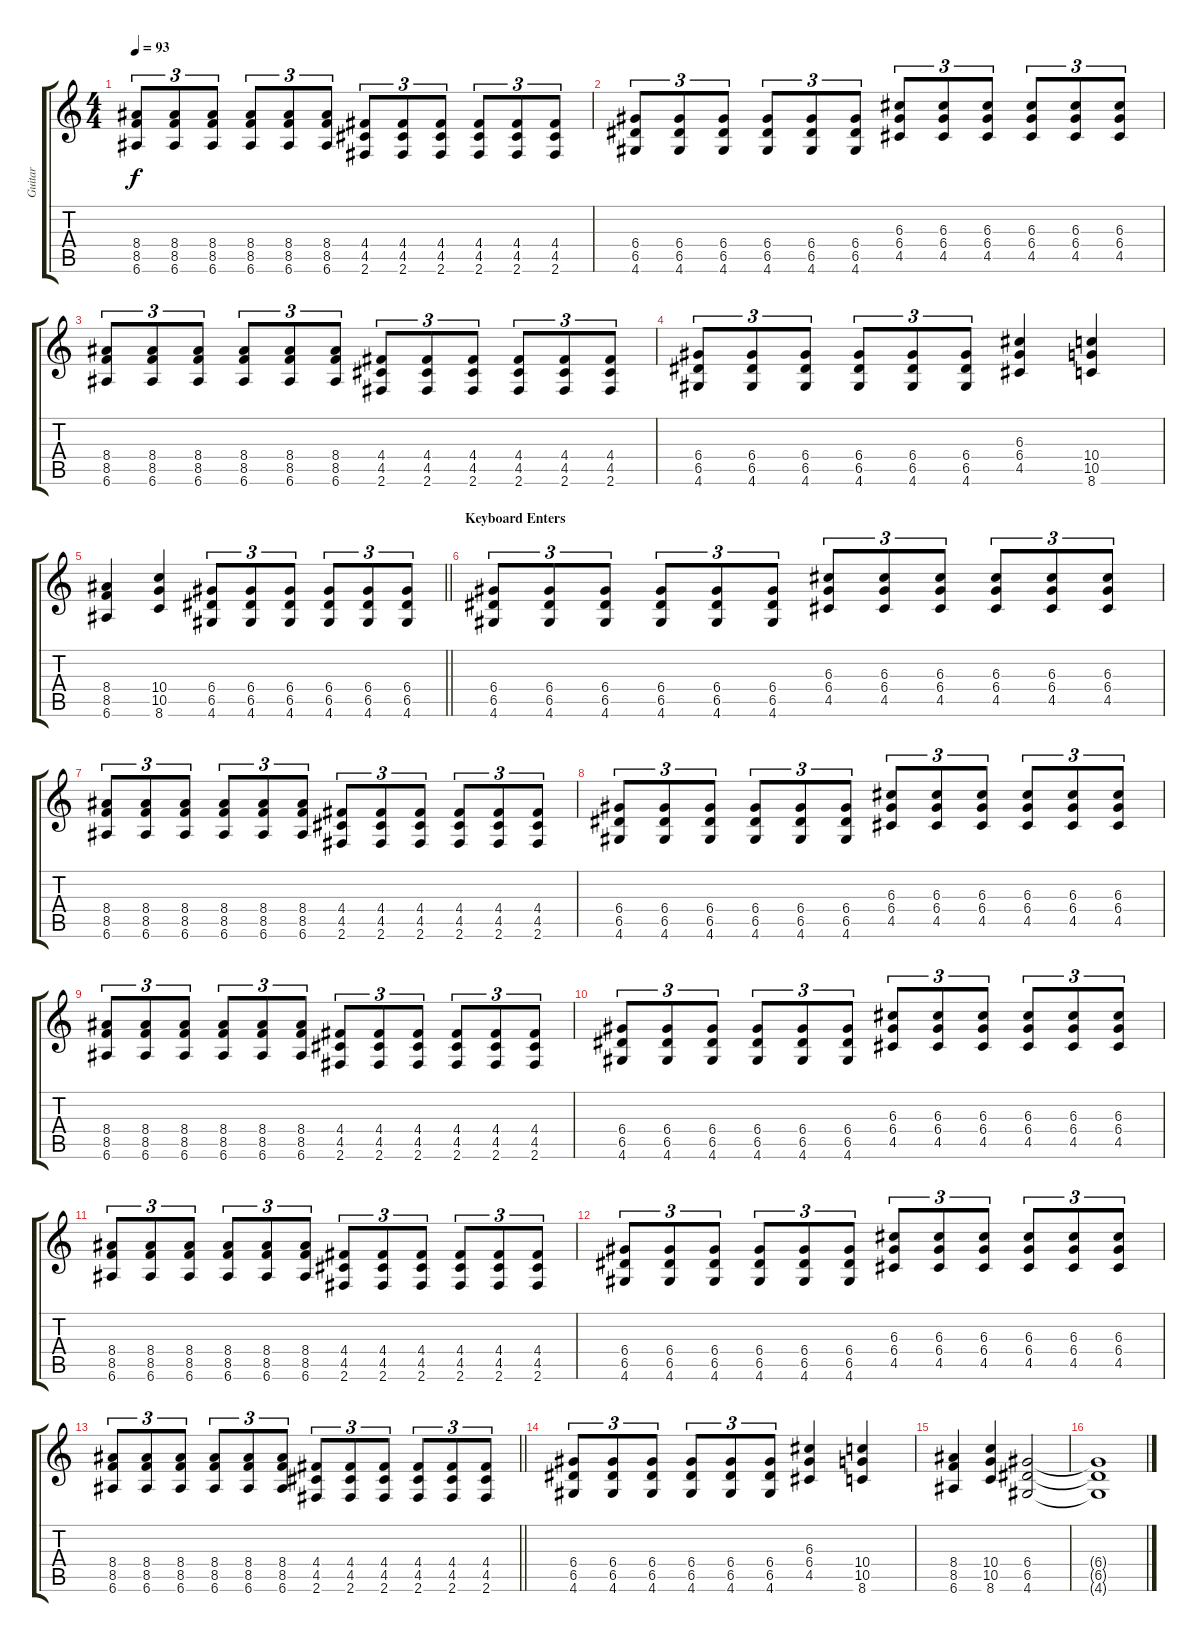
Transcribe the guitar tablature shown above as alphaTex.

\track ("Guitar" "Guitar") {instrument overdrivenguitar}
\staff {score tabs}
\tuning (E4 B3 G3 D3 A2 E2) {hide}
\ts (4 4)
\tempo 93
\clef g2
\ks c
(8.4 8.5 6.6).8{tu (3 2) dy f} (8.4 8.5 6.6).8{tu (3 2)} (8.4 8.5 6.6).8{tu (3 2)} (8.4 8.5 6.6).8{tu (3 2)} (8.4 8.5 6.6).8{tu (3 2)} (8.4 8.5 6.6).8{tu (3 2)} (4.4 4.5 2.6).8{tu (3 2)} (4.4 4.5 2.6).8{tu (3 2)} (4.4 4.5 2.6).8{tu (3 2)} (4.4 4.5 2.6).8{tu (3 2)} (4.4 4.5 2.6).8{tu (3 2)} (4.4 4.5 2.6).8{tu (3 2)} |
(6.4 6.5 4.6).8{tu (3 2)} (6.4 6.5 4.6).8{tu (3 2)} (6.4 6.5 4.6).8{tu (3 2)} (6.4 6.5 4.6).8{tu (3 2)} (6.4 6.5 4.6).8{tu (3 2)} (6.4 6.5 4.6).8{tu (3 2)} (6.3 6.4 4.5).8{tu (3 2)} (6.3 6.4 4.5).8{tu (3 2)} (6.3 6.4 4.5).8{tu (3 2)} (6.3 6.4 4.5).8{tu (3 2)} (6.3 6.4 4.5).8{tu (3 2)} (6.3 6.4 4.5).8{tu (3 2)} |
(8.4 8.5 6.6).8{tu (3 2)} (8.4 8.5 6.6).8{tu (3 2)} (8.4 8.5 6.6).8{tu (3 2)} (8.4 8.5 6.6).8{tu (3 2)} (8.4 8.5 6.6).8{tu (3 2)} (8.4 8.5 6.6).8{tu (3 2)} (4.4 4.5 2.6).8{tu (3 2)} (4.4 4.5 2.6).8{tu (3 2)} (4.4 4.5 2.6).8{tu (3 2)} (4.4 4.5 2.6).8{tu (3 2)} (4.4 4.5 2.6).8{tu (3 2)} (4.4 4.5 2.6).8{tu (3 2)} |
(6.4 6.5 4.6).8{tu (3 2)} (6.4 6.5 4.6).8{tu (3 2)} (6.4 6.5 4.6).8{tu (3 2)} (6.4 6.5 4.6).8{tu (3 2)} (6.4 6.5 4.6).8{tu (3 2)} (6.4 6.5 4.6).8{tu (3 2)} (6.3 6.4 4.5).4 (10.4 10.5 8.6).4 |
\barLineRight lightlight
(8.4 8.5 6.6).4 (10.4 10.5 8.6).4 (6.4 6.5 4.6).8{tu (3 2)} (6.4 6.5 4.6).8{tu (3 2)} (6.4 6.5 4.6).8{tu (3 2)} (6.4 6.5 4.6).8{tu (3 2)} (6.4 6.5 4.6).8{tu (3 2)} (6.4 6.5 4.6).8{tu (3 2)} |
\section ("" "Keyboard Enters")
(6.4 6.5 4.6).8{tu (3 2)} (6.4 6.5 4.6).8{tu (3 2)} (6.4 6.5 4.6).8{tu (3 2)} (6.4 6.5 4.6).8{tu (3 2)} (6.4 6.5 4.6).8{tu (3 2)} (6.4 6.5 4.6).8{tu (3 2)} (6.3 6.4 4.5).8{tu (3 2)} (6.3 6.4 4.5).8{tu (3 2)} (6.3 6.4 4.5).8{tu (3 2)} (6.3 6.4 4.5).8{tu (3 2)} (6.3 6.4 4.5).8{tu (3 2)} (6.3 6.4 4.5).8{tu (3 2)} |
(8.4 8.5 6.6).8{tu (3 2)} (8.4 8.5 6.6).8{tu (3 2)} (8.4 8.5 6.6).8{tu (3 2)} (8.4 8.5 6.6).8{tu (3 2)} (8.4 8.5 6.6).8{tu (3 2)} (8.4 8.5 6.6).8{tu (3 2)} (4.4 4.5 2.6).8{tu (3 2)} (4.4 4.5 2.6).8{tu (3 2)} (4.4 4.5 2.6).8{tu (3 2)} (4.4 4.5 2.6).8{tu (3 2)} (4.4 4.5 2.6).8{tu (3 2)} (4.4 4.5 2.6).8{tu (3 2)} |
(6.4 6.5 4.6).8{tu (3 2)} (6.4 6.5 4.6).8{tu (3 2)} (6.4 6.5 4.6).8{tu (3 2)} (6.4 6.5 4.6).8{tu (3 2)} (6.4 6.5 4.6).8{tu (3 2)} (6.4 6.5 4.6).8{tu (3 2)} (6.3 6.4 4.5).8{tu (3 2)} (6.3 6.4 4.5).8{tu (3 2)} (6.3 6.4 4.5).8{tu (3 2)} (6.3 6.4 4.5).8{tu (3 2)} (6.3 6.4 4.5).8{tu (3 2)} (6.3 6.4 4.5).8{tu (3 2)} |
(8.4 8.5 6.6).8{tu (3 2)} (8.4 8.5 6.6).8{tu (3 2)} (8.4 8.5 6.6).8{tu (3 2)} (8.4 8.5 6.6).8{tu (3 2)} (8.4 8.5 6.6).8{tu (3 2)} (8.4 8.5 6.6).8{tu (3 2)} (4.4 4.5 2.6).8{tu (3 2)} (4.4 4.5 2.6).8{tu (3 2)} (4.4 4.5 2.6).8{tu (3 2)} (4.4 4.5 2.6).8{tu (3 2)} (4.4 4.5 2.6).8{tu (3 2)} (4.4 4.5 2.6).8{tu (3 2)} |
(6.4 6.5 4.6).8{tu (3 2)} (6.4 6.5 4.6).8{tu (3 2)} (6.4 6.5 4.6).8{tu (3 2)} (6.4 6.5 4.6).8{tu (3 2)} (6.4 6.5 4.6).8{tu (3 2)} (6.4 6.5 4.6).8{tu (3 2)} (6.3 6.4 4.5).8{tu (3 2)} (6.3 6.4 4.5).8{tu (3 2)} (6.3 6.4 4.5).8{tu (3 2)} (6.3 6.4 4.5).8{tu (3 2)} (6.3 6.4 4.5).8{tu (3 2)} (6.3 6.4 4.5).8{tu (3 2)} |
(8.4 8.5 6.6).8{tu (3 2)} (8.4 8.5 6.6).8{tu (3 2)} (8.4 8.5 6.6).8{tu (3 2)} (8.4 8.5 6.6).8{tu (3 2)} (8.4 8.5 6.6).8{tu (3 2)} (8.4 8.5 6.6).8{tu (3 2)} (4.4 4.5 2.6).8{tu (3 2)} (4.4 4.5 2.6).8{tu (3 2)} (4.4 4.5 2.6).8{tu (3 2)} (4.4 4.5 2.6).8{tu (3 2)} (4.4 4.5 2.6).8{tu (3 2)} (4.4 4.5 2.6).8{tu (3 2)} |
(6.4 6.5 4.6).8{tu (3 2)} (6.4 6.5 4.6).8{tu (3 2)} (6.4 6.5 4.6).8{tu (3 2)} (6.4 6.5 4.6).8{tu (3 2)} (6.4 6.5 4.6).8{tu (3 2)} (6.4 6.5 4.6).8{tu (3 2)} (6.3 6.4 4.5).8{tu (3 2)} (6.3 6.4 4.5).8{tu (3 2)} (6.3 6.4 4.5).8{tu (3 2)} (6.3 6.4 4.5).8{tu (3 2)} (6.3 6.4 4.5).8{tu (3 2)} (6.3 6.4 4.5).8{tu (3 2)} |
\barLineRight lightlight
(8.4 8.5 6.6).8{tu (3 2)} (8.4 8.5 6.6).8{tu (3 2)} (8.4 8.5 6.6).8{tu (3 2)} (8.4 8.5 6.6).8{tu (3 2)} (8.4 8.5 6.6).8{tu (3 2)} (8.4 8.5 6.6).8{tu (3 2)} (4.4 4.5 2.6).8{tu (3 2)} (4.4 4.5 2.6).8{tu (3 2)} (4.4 4.5 2.6).8{tu (3 2)} (4.4 4.5 2.6).8{tu (3 2)} (4.4 4.5 2.6).8{tu (3 2)} (4.4 4.5 2.6).8{tu (3 2)} |
(6.4 6.5 4.6).8{tu (3 2)} (6.4 6.5 4.6).8{tu (3 2)} (6.4 6.5 4.6).8{tu (3 2)} (6.4 6.5 4.6).8{tu (3 2)} (6.4 6.5 4.6).8{tu (3 2)} (6.4 6.5 4.6).8{tu (3 2)} (6.3 6.4 4.5).4 (10.4 10.5 8.6).4 |
(8.4 8.5 6.6).4 (10.4 10.5 8.6).4 (6.4 6.5 4.6).2 |
(6.4{t} 6.5{t} 4.6{t}).1
